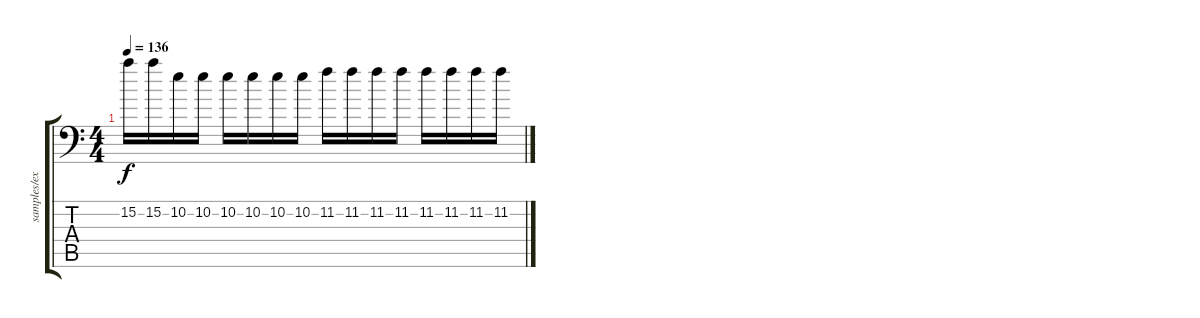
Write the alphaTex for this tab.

\track ("samples/extra guitar" "samples/ex") {instrument distortionguitar}
\staff {score tabs}
\tuning (B3 Gb3 D3 A2 E2 A1) {hide}
\ts (4 4)
\tempo 136
\clef f4
\ks c
15.2.16{dy f} 15.2.16 10.2.16 10.2.16 10.2.16 10.2.16 10.2.16 10.2.16 11.2.16 11.2.16 11.2.16 11.2.16 11.2.16 11.2.16 11.2.16 11.2.16
